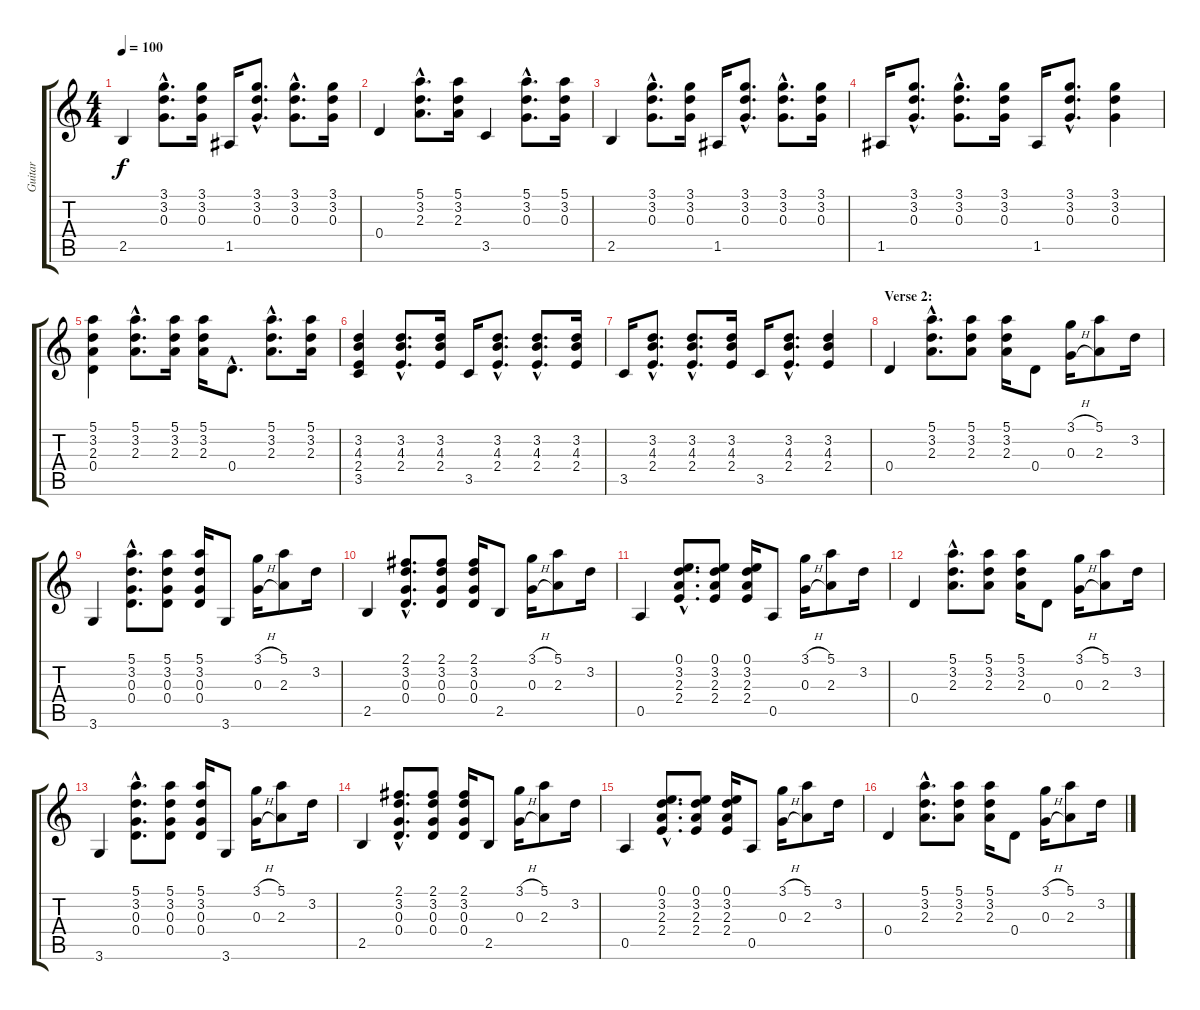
\track ("Guitar" "Guitar") {instrument acousticguitarnylon}
\staff {score tabs}
\tuning (E4 B3 G3 D3 A2 E2) {hide}
\ts (4 4)
\tempo 100
\clef g2
\ks c
2.5.4{dy f} (3.1{hac} 3.2{hac} 0.3{hac}).8{d} (3.1 3.2 0.3).16 1.5.16 (3.1{hac} 3.2{hac} 0.3{hac}).8{d} (3.1{hac} 3.2{hac} 0.3{hac}).8{d} (3.1 3.2 0.3).16 |
0.4.4 (5.1{hac} 3.2{hac} 2.3{hac}).8{d} (5.1 3.2 2.3).16 3.5.4 (5.1{hac} 3.2{hac} 0.3{hac}).8{d} (5.1 3.2 0.3).16 |
2.5.4 (3.1{hac} 3.2{hac} 0.3{hac}).8{d} (3.1 3.2 0.3).16 1.5.16 (3.1{hac} 3.2{hac} 0.3{hac}).8{d} (3.1{hac} 3.2{hac} 0.3{hac}).8{d} (3.1 3.2 0.3).16 |
1.5.16 (3.1{hac} 3.2{hac} 0.3{hac}).8{d} (3.1{hac} 3.2{hac} 0.3{hac}).8{d} (3.1 3.2 0.3).16 1.5.16 (3.1{hac} 3.2{hac} 0.3{hac}).8{d} (3.1 3.2 0.3).4 |
(5.1 3.2 2.3 0.4).4 (5.1{hac} 3.2{hac} 2.3{hac}).8{d} (5.1 3.2 2.3).16 (5.1 3.2 2.3).16 0.4{hac}.8{d} (5.1{hac} 3.2{hac} 2.3{hac}).8{d} (5.1 3.2 2.3).16 |
(3.2 4.3 2.4 3.5).4 (3.2{hac} 4.3{hac} 2.4{hac}).8{d} (3.2 4.3 2.4).16 3.5.16 (3.2{hac} 4.3{hac} 2.4{hac}).8{d} (3.2{hac} 4.3{hac} 2.4{hac}).8{d} (3.2 4.3 2.4).16 |
3.5.16 (3.2{hac} 4.3{hac} 2.4{hac}).8{d} (3.2{hac} 4.3{hac} 2.4{hac}).8{d} (3.2 4.3 2.4).16 3.5.16 (3.2{hac} 4.3{hac} 2.4{hac}).8{d} (3.2 4.3 2.4).4 |
\section ("" "Verse 2:")
0.4.4 (5.1{hac} 3.2{hac} 2.3{hac}).8{d} (5.1 3.2 2.3).8 (5.1 3.2 2.3).16 0.4.8 (3.1{h} 0.3{h}).16 (5.1 2.3).8 3.2.16 |
3.6.4 (5.1{hac} 3.2{hac} 0.3{hac} 0.4{hac}).8{d} (5.1 3.2 0.3 0.4).8 (5.1 3.2 0.3 0.4).16 3.6.8 (3.1{h} 0.3{h}).16 (5.1 2.3).8 3.2.16 |
2.5.4 (2.1{hac} 3.2{hac} 0.3{hac} 0.4{hac}).8{d} (2.1 3.2 0.3 0.4).8 (2.1 3.2 0.3 0.4).16 2.5.8 (3.1{h} 0.3{h}).16 (5.1 2.3).8 3.2.16 |
0.5.4 (0.1{hac} 3.2{hac} 2.3{hac} 2.4{hac}).8{d} (0.1 3.2 2.3 2.4).8 (0.1 3.2 2.3 2.4).16 0.5.8 (3.1{h} 0.3{h}).16 (5.1 2.3).8 3.2.16 |
0.4.4 (5.1{hac} 3.2{hac} 2.3{hac}).8{d} (5.1 3.2 2.3).8 (5.1 3.2 2.3).16 0.4.8 (3.1{h} 0.3{h}).16 (5.1 2.3).8 3.2.16 |
3.6.4 (5.1{hac} 3.2{hac} 0.3{hac} 0.4{hac}).8{d} (5.1 3.2 0.3 0.4).8 (5.1 3.2 0.3 0.4).16 3.6.8 (3.1{h} 0.3{h}).16 (5.1 2.3).8 3.2.16 |
2.5.4 (2.1{hac} 3.2{hac} 0.3{hac} 0.4{hac}).8{d} (2.1 3.2 0.3 0.4).8 (2.1 3.2 0.3 0.4).16 2.5.8 (3.1{h} 0.3{h}).16 (5.1 2.3).8 3.2.16 |
0.5.4 (0.1{hac} 3.2{hac} 2.3{hac} 2.4{hac}).8{d} (0.1 3.2 2.3 2.4).8 (0.1 3.2 2.3 2.4).16 0.5.8 (3.1{h} 0.3{h}).16 (5.1 2.3).8 3.2.16 |
0.4.4 (5.1{hac} 3.2{hac} 2.3{hac}).8{d} (5.1 3.2 2.3).8 (5.1 3.2 2.3).16 0.4.8 (3.1{h} 0.3{h}).16 (5.1 2.3).8 3.2.16
